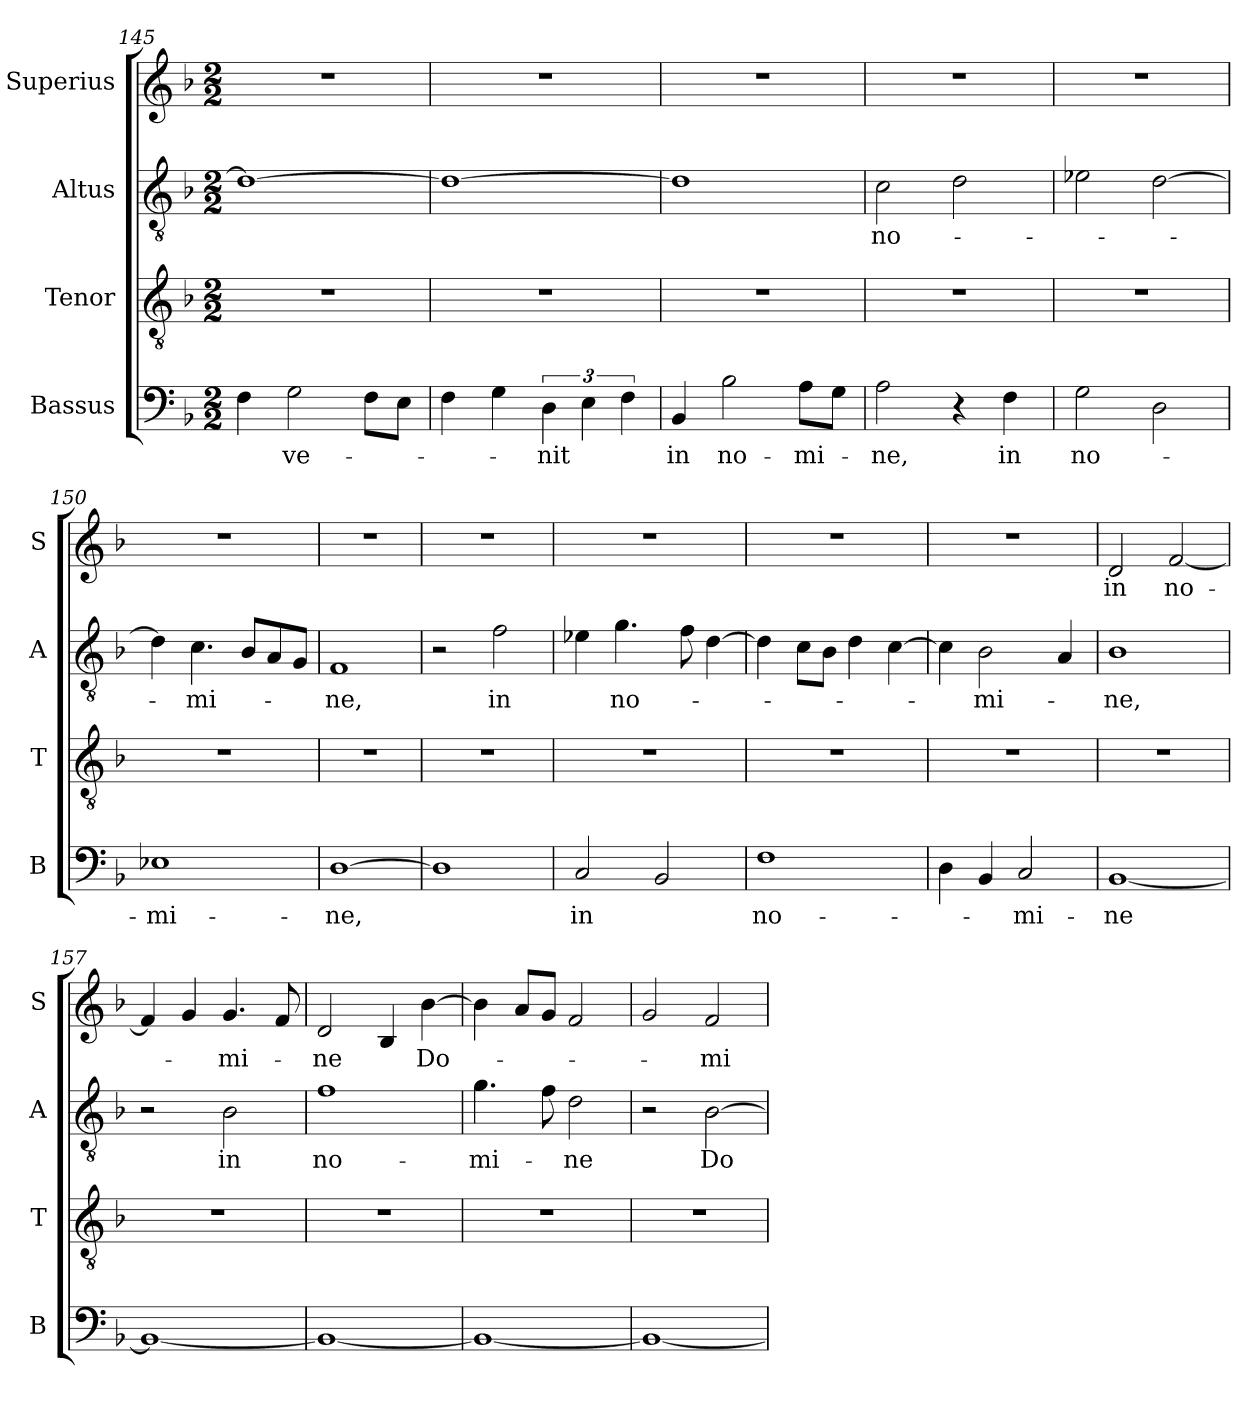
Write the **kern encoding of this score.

**kern	**text	**kern	**kern	**text	**kern	**text
*part4	*part4	*part3	*part2	*part2	*part1	*part1
*staff4	*staff4	*staff3	*staff2	*staff2	*staff1	*staff1
*I"Bassus	*	*I"Tenor	*I"Altus	*	*I"Superius	*
*I'B	*	*I'T	*I'A	*	*I'S	*
*clefF4	*	*clefGv2	*clefGv2	*	*clefG2	*
*k[b-]	*	*k[b-]	*k[b-]	*	*k[b-]	*
*M2/2	*	*M2/2	*M2/2	*	*M2/2	*
=145	=145	=145	=145	=145	=145	=145
4F	.	1r	1d_	.	1r	.
2G	ve-	.	.	.	.	.
8FL	.	.	.	.	.	.
8EJ	.	.	.	.	.	.
=146	=146	=146	=146	=146	=146	=146
4F	.	1r	1d_	.	1r	.
4G	.	.	.	.	.	.
6D	-nit	.	.	.	.	.
6E	.	.	.	.	.	.
6F	.	.	.	.	.	.
=147	=147	=147	=147	=147	=147	=147
4BB-	in	1r	1d]	.	1r	.
2B-	no-	.	.	.	.	.
8AL	-mi-	.	.	.	.	.
8GJ	.	.	.	.	.	.
=148	=148	=148	=148	=148	=148	=148
!	!	!	!	!LO:LY:i	!	!
2A	-ne,	1r	2c	no-	1r	.
4r	.	.	2d	.	.	.
!	!LO:LY:i	!	!	!	!	!
4F	in	.	.	.	.	.
=149	=149	=149	=149	=149	=149	=149
!	!LO:LY:i	!	!	!	!	!
2G	no-	1r	2e-X	.	1r	.
2D	.	.	[2d	.	.	.
=150	=150	=150	=150	=150	=150	=150
!	!LO:LY:i	!	!	!	!	!
1E-X	-mi-	1r	4d]	.	1r	.
!	!	!	!	!LO:LY:i	!	!
.	.	.	4.c	-mi-	.	.
.	.	.	8B-L	.	.	.
.	.	.	8A	.	.	.
.	.	.	8GJ	.	.	.
=151	=151	=151	=151	=151	=151	=151
!	!LO:LY:i	!	!	!LO:LY:i	!	!
[1D	-ne,	1r	1F	-ne,	1r	.
=152	=152	=152	=152	=152	=152	=152
1D]	.	1r	2r	.	1r	.
!	!	!	!	!LO:LY:i	!	!
.	.	.	2f	in	.	.
=153	=153	=153	=153	=153	=153	=153
!	!LO:LY:i	!	!	!	!	!
2C	in	1r	4e-X	.	1r	.
.	.	.	4.g	no-	.	.
2BB-	.	.	.	.	.	.
.	.	.	8f	.	.	.
.	.	.	[4d	.	.	.
=154	=154	=154	=154	=154	=154	=154
!	!LO:LY:i	!	!	!	!	!
1F	no-	1r	4d]	.	1r	.
.	.	.	8cL	.	.	.
.	.	.	8B-J	.	.	.
.	.	.	4d	.	.	.
.	.	.	[4c	.	.	.
=155	=155	=155	=155	=155	=155	=155
4D	.	1r	4c]	.	1r	.
4BB-	.	.	2B-	-mi-	.	.
!	!LO:LY:i	!	!	!	!	!
2C	-mi-	.	.	.	.	.
.	.	.	4A	.	.	.
=156	=156	=156	=156	=156	=156	=156
!	!LO:LY:i	!	!	!	!	!
[1BB-	-ne	1r	1B-	-ne,	2d	in
.	.	.	.	.	[2f	no-
=157	=157	=157	=157	=157	=157	=157
1BB-_	.	1r	2r	.	4f]	.
.	.	.	.	.	4g	.
!	!	!	!	!LO:LY:i	!	!
.	.	.	2B-	in	4.g	-mi-
.	.	.	.	.	8f	.
=158	=158	=158	=158	=158	=158	=158
!	!	!	!	!LO:LY:i	!	!
1BB-_	.	1r	1f	no-	2d	-ne
.	.	.	.	.	4B-	.
!	!	!	!	!	!	!LO:LY:i
.	.	.	.	.	[4b-	Do-
=159	=159	=159	=159	=159	=159	=159
!	!	!	!	!LO:LY:i	!	!
1BB-_	.	1r	4.g	-mi-	4b-]	.
.	.	.	.	.	8aL	.
.	.	.	8f	.	8gJ	.
!	!	!	!	!LO:LY:i	!	!
.	.	.	2d	-ne	2f	.
=160	=160	=160	=160	=160	=160	=160
1BB-_	.	1r	2r	.	2g	.
!	!	!	!	!	!	!LO:LY:i
.	.	.	[2B-	Do-	2f	-mi-
=	=	=	=	=	=	=
*-	*-	*-	*-	*-	*-	*-
